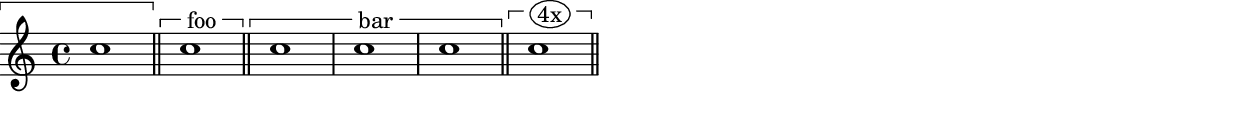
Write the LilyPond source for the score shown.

%% Generated by lilypond-book
%% Options: [exampleindent=10.16\mm,indent=0\mm,line-width=160\mm,paper-height=845.047\pt,paper-width=597.508\pt,papersize='(cons (* 597.508 pt) (* 845.047 pt))]
\include "lilypond-book-preamble.ly"


% ****************************************************************
% Start cut-&-pastable-section
% ****************************************************************

#(ly:set-option 'eps-box-padding 3.000000)



\paper {
  #(set-paper-size '(cons (* 597.508 pt) (* 845.047 pt)))
  indent = 0\mm
  line-width = 160\mm
  % offset the left padding, also add 1mm as lilypond creates cropped
  % images with a little space on the right
  line-width = #(- line-width (* mm  3.000000) (* mm 1))
}

\layout {
  
}




% ****************************************************************
% ly snippet:
% ****************************************************************
\sourcefilename "/lilypond-2.25.21/input/regression/measure-spanner.ly"
\sourcefileline 0
\version "2.21.0"

\header {
  texidoc="
Measure spanners can span single and multiple measures.  They
may be texted or untexted and hold markups.
"
}

\new Staff {
  \startMeasureSpanner c''1\stopMeasureSpanner
  \bar "||"
  \tweak text #"foo"
  \startMeasureSpanner c''1\stopMeasureSpanner
  \bar "||"
  \tweak text #"bar" \startMeasureSpanner c''1
  c''1
  c''1\stopMeasureSpanner
  \bar "||"
  \tweak text \markup \ellipse "4x"
  \startMeasureSpanner c''1\stopMeasureSpanner
  \bar "||"
}

\layout {
  \context {
    \Staff
    \consists "Measure_spanner_engraver"
  }
}



% ****************************************************************
% end ly snippet
% ****************************************************************
